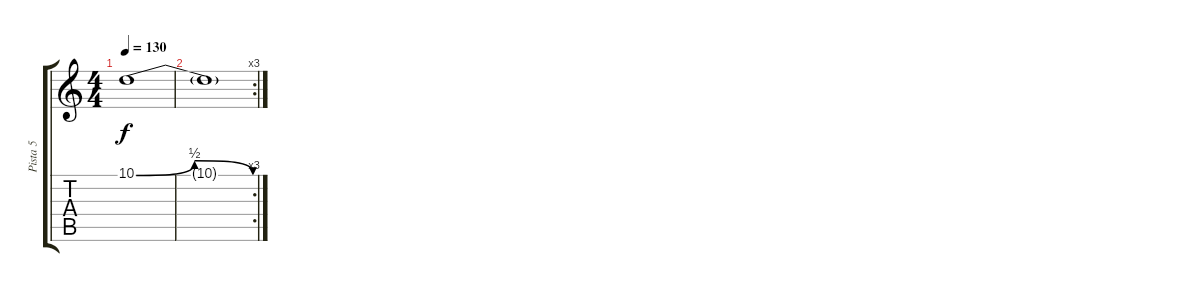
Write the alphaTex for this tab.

\track ("Pista 5" "Pista 5") {instrument fx6goblins}
\staff {score tabs}
\tuning (E4 B3 G3 D3 A2 E2) {hide}
\ts (4 4)
\tempo 130
\clef g2
\ks c
10.1{be (bendrelease 0 0 15 2 30 2 60 0)}.1{dy f} |
\rc 3
10.1{t}.1
